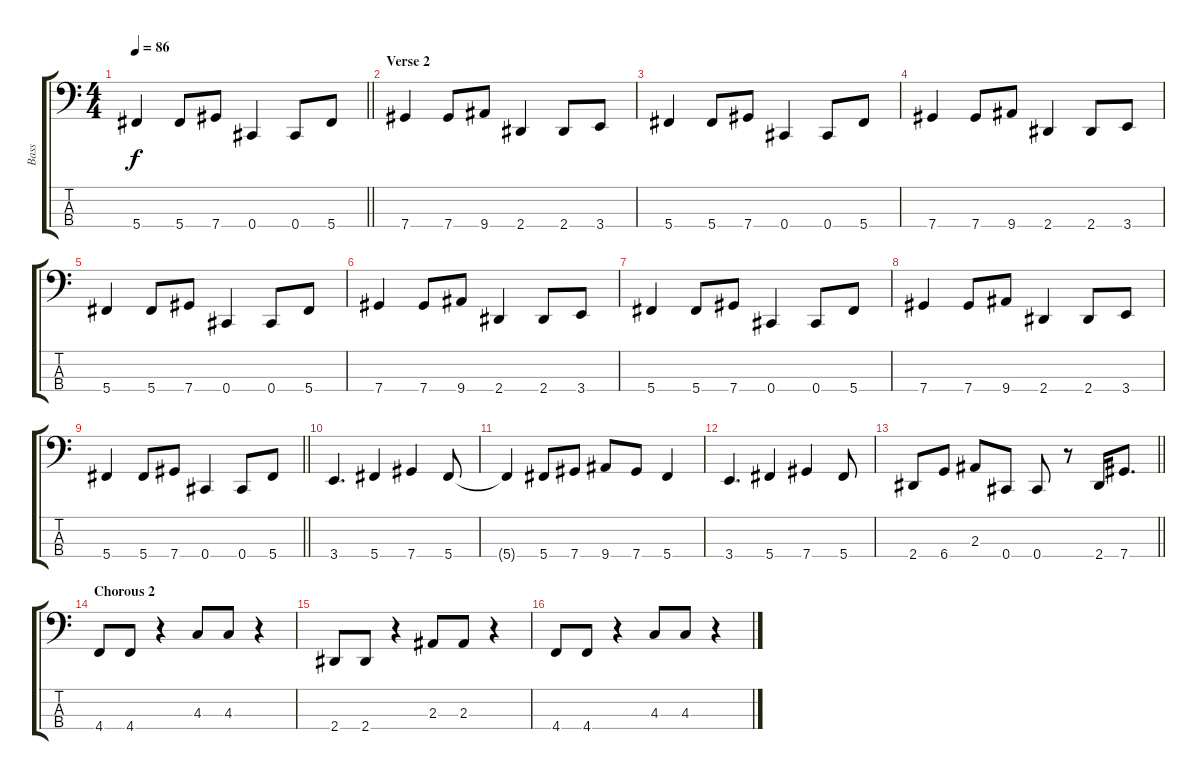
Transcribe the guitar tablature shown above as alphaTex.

\track ("Bass" "Bass") {instrument electricbassfinger}
\staff {score tabs}
\tuning (Gb2 Db2 Ab1 Db1) {hide}
\ts (4 4)
\tempo 86
\clef f4
\barLineRight lightlight
\ks c
5.4.4{dy f} 5.4.8 7.4.8 0.4.4 0.4.8 5.4.8 |
\section ("" "Verse 2")
7.4.4 7.4.8 9.4.8 2.4.4 2.4.8 3.4.8 |
5.4.4 5.4.8 7.4.8 0.4.4 0.4.8 5.4.8 |
7.4.4 7.4.8 9.4.8 2.4.4 2.4.8 3.4.8 |
5.4.4 5.4.8 7.4.8 0.4.4 0.4.8 5.4.8 |
7.4.4 7.4.8 9.4.8 2.4.4 2.4.8 3.4.8 |
5.4.4 5.4.8 7.4.8 0.4.4 0.4.8 5.4.8 |
7.4.4 7.4.8 9.4.8 2.4.4 2.4.8 3.4.8 |
\barLineRight lightlight
5.4.4 5.4.8 7.4.8 0.4.4 0.4.8 5.4.8 |
\section ("" "")
3.4.4{d} 5.4.4 7.4.4 5.4.8 |
5.4{t}.4 5.4.8 7.4.8 9.4.8 7.4.8 5.4.4 |
3.4.4{d} 5.4.4 7.4.4 5.4.8 |
\barLineRight lightlight
2.4.8 6.4.8 2.3.8 0.4.8 0.4.8 r.8 2.4.16 7.4.8{d} |
\section ("" "Chorous 2")
4.4.8 4.4.8 r.4 4.3.8 4.3.8 r.4 |
2.4.8 2.4.8 r.4 2.3.8 2.3.8 r.4 |
4.4.8 4.4.8 r.4 4.3.8 4.3.8 r.4
